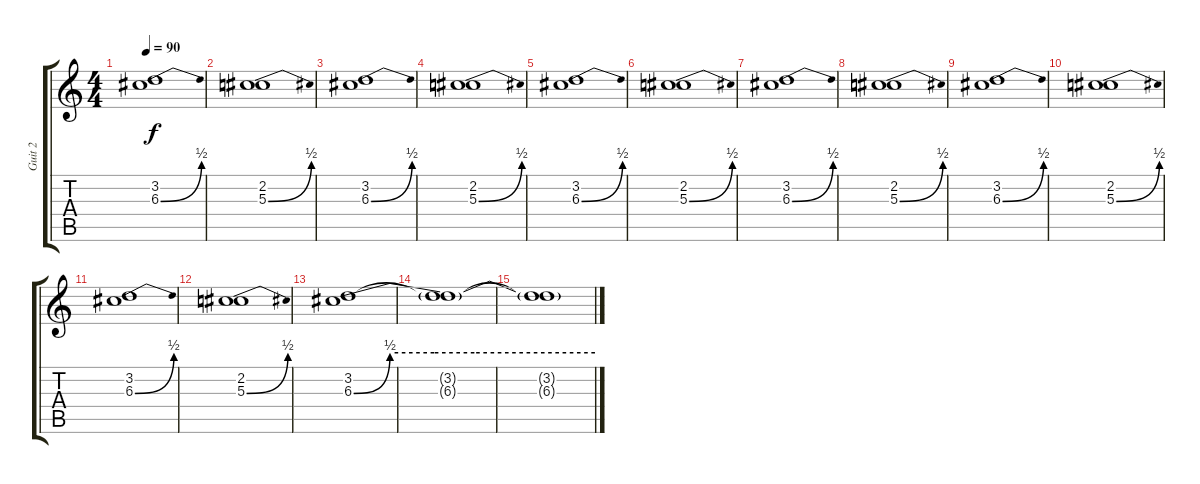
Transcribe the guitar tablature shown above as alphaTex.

\track ("Guit 2" "Guit 2") {instrument distortionguitar}
\staff {score tabs}
\tuning (E4 B3 G3 D3 A2 E2) {hide}
\ts (4 4)
\tempo 90
\clef g2
\ks c
(3.2 6.3{be (bend 0 0 60 2)}).1{dy f} |
(2.2 5.3{be (bend 0 0 60 2)}).1 |
(3.2 6.3{be (bend 0 0 60 2)}).1 |
(2.2 5.3{be (bend 0 0 60 2)}).1 |
(3.2 6.3{be (bend 0 0 60 2)}).1 |
(2.2 5.3{be (bend 0 0 60 2)}).1 |
(3.2 6.3{be (bend 0 0 60 2)}).1 |
(2.2 5.3{be (bend 0 0 60 2)}).1 |
(3.2 6.3{be (bend 0 0 60 2)}).1 |
(2.2 5.3{be (bend 0 0 60 2)}).1 |
(3.2 6.3{be (bend 0 0 60 2)}).1 |
(2.2 5.3{be (bend 0 0 60 2)}).1 |
\section ("" "")
(3.2 6.3{be (custom 0 0 9 2 20 2 30 2 60 2)}).1 |
(3.2{t} 6.3{t}).1 |
(3.2{t} 6.3{t}).1
